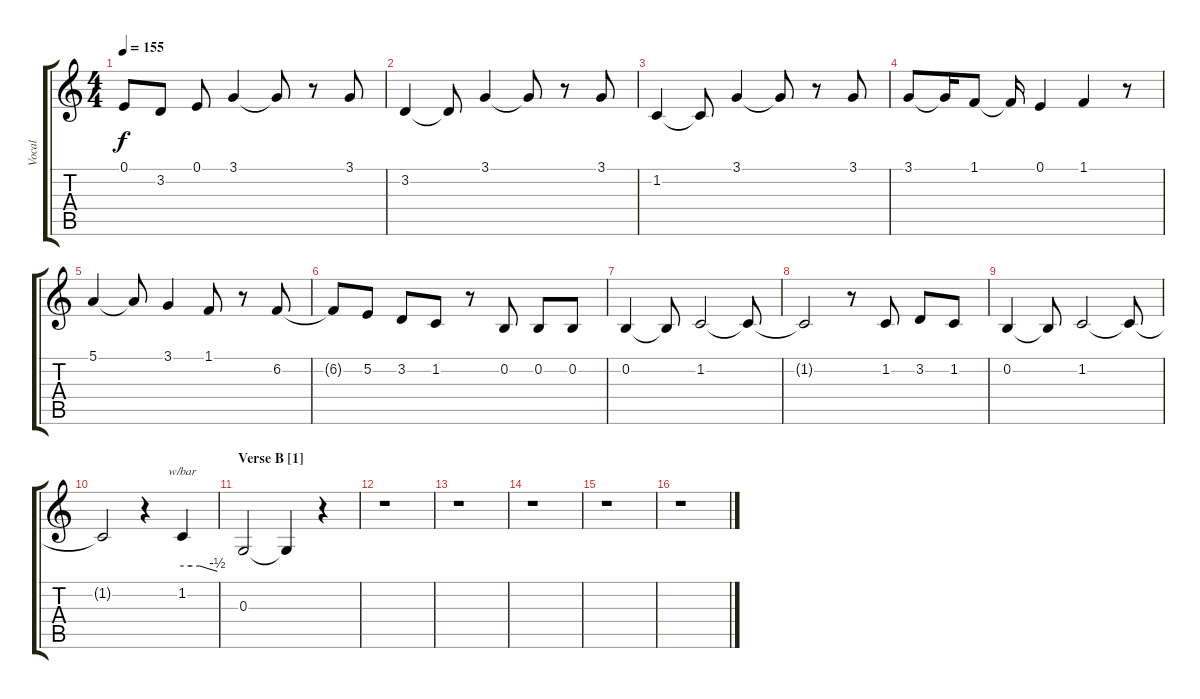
\track ("Vocal" "Vocal") {instrument trumpet}
\staff {score tabs}
\tuning (E4 B3 G3 D3 A2 E2) {hide}
\ts (4 4)
\tempo 155
\clef g2
\ks c
0.1.8{dy f} 3.2.8 0.1.8 3.1.4 3.1{t}.8 r.8 3.1.8 |
3.2.4 3.2{t}.8 3.1.4 3.1{t}.8 r.8 3.1.8 |
1.2.4 1.2{t}.8 3.1.4 3.1{t}.8 r.8 3.1.8 |
3.1.8 3.1{t}.16 1.1.8 1.1{t}.16 0.1.4 1.1.4 r.8 |
5.1.4 5.1{t}.8 3.1.4 1.1.8 r.8 6.2.8 |
6.2{t}.8 5.2.8 3.2.8 1.2.8 r.8 0.2.8 0.2.8 0.2.8 |
0.2.4 0.2{t}.8 1.2.2 1.2{t}.8 |
1.2{t}.2 r.8 1.2.8 3.2.8 1.2.8 |
0.2.4 0.2{t}.8 1.2.2 1.2{t}.8 |
1.2{t}.2 r.4 1.2.4{tbe (custom default 0 0 15 0 30 0 60 -2)} |
\section ("" "Verse B [1]")
0.3.2 0.3{t}.4 r.4 |
r.1 |
r.1 |
r.1 |
r.1 |
r.1
